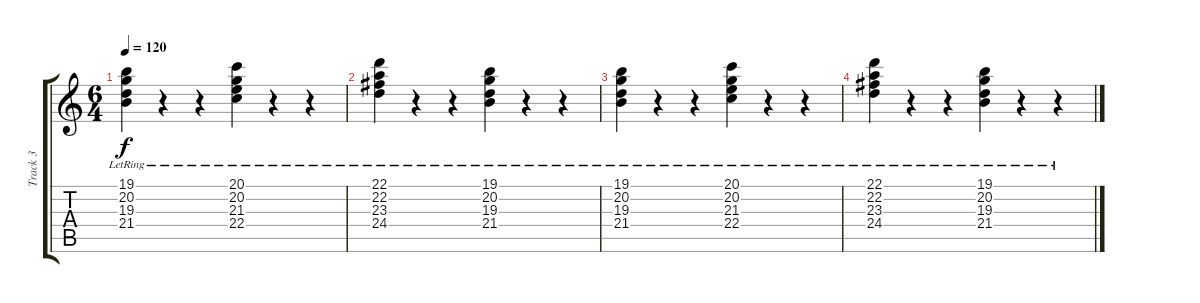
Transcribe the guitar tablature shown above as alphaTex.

\track ("Track 3" "Track 3") {instrument orchestralharp}
\staff {score tabs}
\tuning (E4 B3 G3 D3 A2 E2) {hide}
\ts (6 4)
\tempo 120
\clef g2
\ks c
(19.1{lr} 20.2{lr} 19.3{lr} 21.4{lr}).4{dy f} r.4 r.4 (20.1{lr} 20.2{lr} 21.3{lr} 22.4{lr}).4 r.4 r.4 |
(22.1{lr} 22.2{lr} 23.3{lr} 24.4{lr}).4 r.4 r.4 (19.1{lr} 20.2{lr} 19.3{lr} 21.4{lr}).4 r.4 r.4 |
(19.1{lr} 20.2{lr} 19.3{lr} 21.4{lr}).4 r.4 r.4 (20.1{lr} 20.2{lr} 21.3{lr} 22.4{lr}).4 r.4 r.4 |
(22.1{lr} 22.2{lr} 23.3{lr} 24.4{lr}).4 r.4 r.4 (19.1{lr} 20.2{lr} 19.3{lr} 21.4{lr}).4 r.4 r.4
